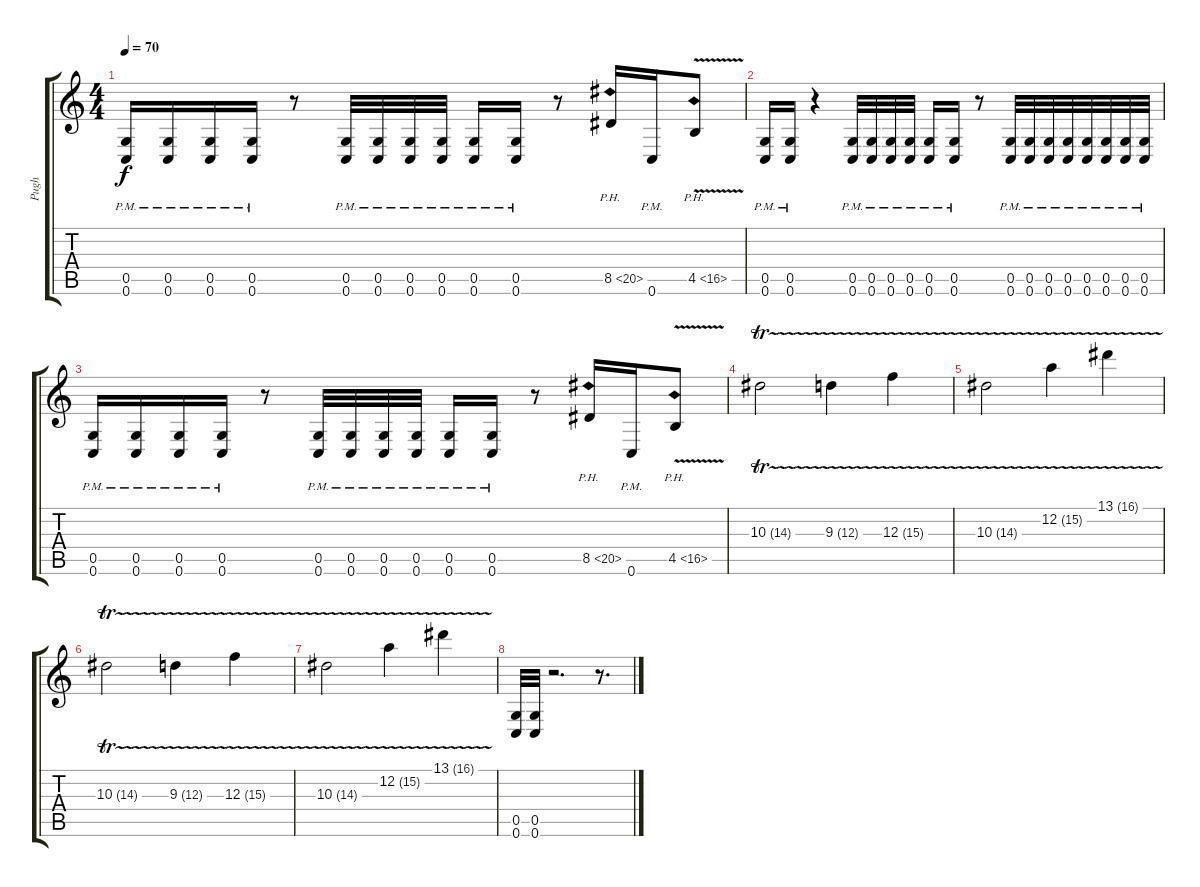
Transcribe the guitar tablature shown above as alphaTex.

\track ("Pugh" "Pugh") {instrument overdrivenguitar}
\staff {score tabs}
\tuning (D4 A3 F3 C3 G2 C2) {hide}
\ts (4 4)
\tempo 70
\clef g2
\ks c
(0.5{pm} 0.6{pm}).16{dy f} (0.5{pm} 0.6{pm}).16 (0.5{pm} 0.6{pm}).16 (0.5{pm} 0.6{pm}).16 r.8 (0.5{pm} 0.6{pm}).32 (0.5{pm} 0.6{pm}).32 (0.5{pm} 0.6{pm}).32 (0.5{pm} 0.6{pm}).32 (0.5{pm} 0.6{pm}).16 (0.5{pm} 0.6{pm}).16 r.8 8.5{ph 12}.16 0.6{pm}.16 4.5{ph 12 v}.8 |
(0.5{pm} 0.6{pm}).16 (0.5{pm} 0.6{pm}).16 r.4 (0.5{pm} 0.6{pm}).32 (0.5{pm} 0.6{pm}).32 (0.5{pm} 0.6{pm}).32 (0.5{pm} 0.6{pm}).32 (0.5{pm} 0.6{pm}).16 (0.5{pm} 0.6{pm}).16 r.8 (0.5{pm} 0.6{pm}).32 (0.5{pm} 0.6{pm}).32 (0.5{pm} 0.6{pm}).32 (0.5{pm} 0.6{pm}).32 (0.5{pm} 0.6{pm}).32 (0.5{pm} 0.6{pm}).32 (0.5{pm} 0.6{pm}).32 (0.5{pm} 0.6{pm}).32 |
(0.5{pm} 0.6{pm}).16 (0.5{pm} 0.6{pm}).16 (0.5{pm} 0.6{pm}).16 (0.5{pm} 0.6{pm}).16 r.8 (0.5{pm} 0.6{pm}).32 (0.5{pm} 0.6{pm}).32 (0.5{pm} 0.6{pm}).32 (0.5{pm} 0.6{pm}).32 (0.5{pm} 0.6{pm}).16 (0.5{pm} 0.6{pm}).16 r.8 8.5{ph 12}.16 0.6{pm}.16 4.5{ph 12 v}.8 |
10.3{tr (14 64)}.2 9.3{tr (12 64)}.4 12.3{tr (15 64)}.4 |
10.3{tr (14 64)}.2 12.2{tr (15 64)}.4 13.1{tr (16 64)}.4 |
10.3{tr (14 64)}.2 9.3{tr (12 64)}.4 12.3{tr (15 64)}.4 |
10.3{tr (14 64)}.2 12.2{tr (15 64)}.4 13.1{tr (16 64)}.4 |
(0.5 0.6).32 (0.5 0.6).32 r.2{d} r.8{d}
